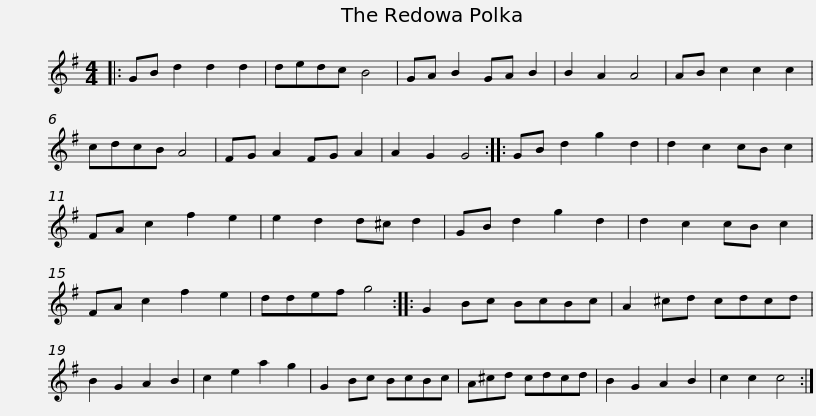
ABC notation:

X:1
L:1/8
M:4/4
I:linebreak $
K:G
V:1 treble
V:1
|: GB d2 d2 d2 | dedc B4 | GA B2 GA B2 | B2 A2 A4 | AB c2 c2 c2 | %5
 cdcB A4 | FG A2 FG A2 | A2 G2 G4 ::$ GB d2 g2 d2 | d2 c2 cB c2 | %10
 FA c2 f2 e2 | e2 d2 d^c d2 | GB d2 g2 d2 | d2 c2 cB c2 | FA c2 f2 e2 | %15
 ddef g4 ::$ G2 Bc BcBc | A2 ^cd cdcd | B2 G2 A2 B2 | c2 e2 a2 g2 | %20
 G2 Bc BcBc | A^cd cdcd | B2 G2 A2 B2 |$ c2 c2 c4 :| %24
